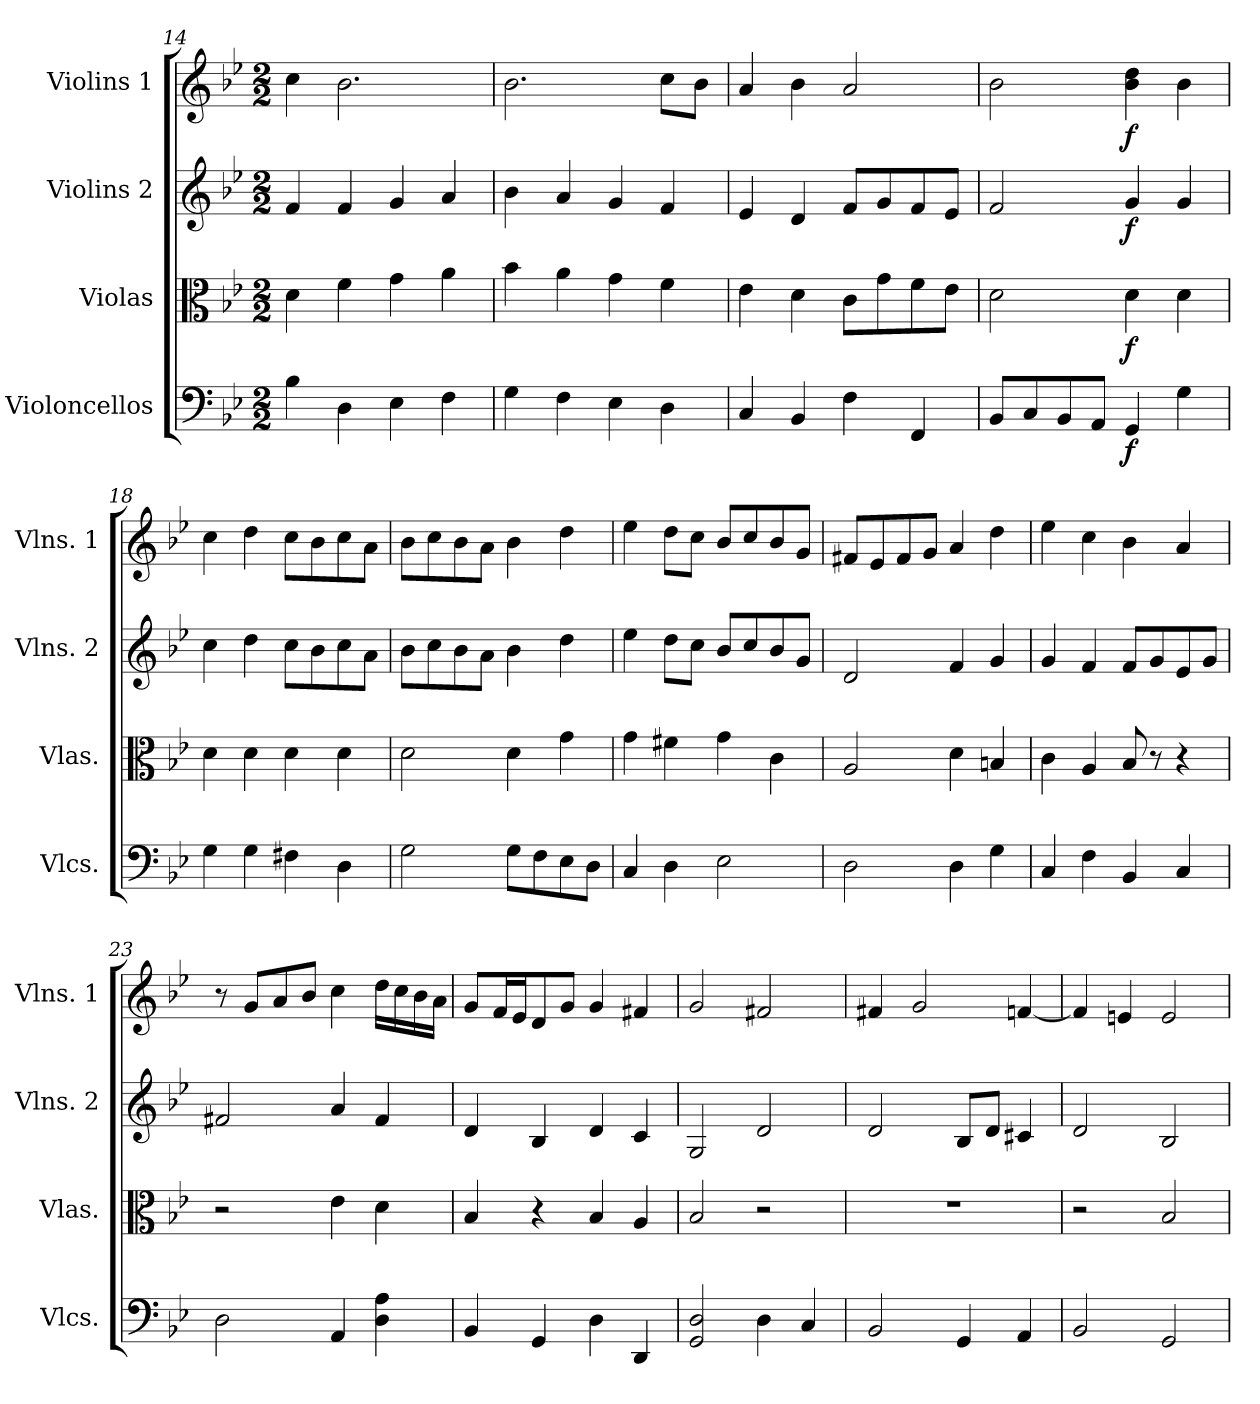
**kern	**dynam	**kern	**dynam	**kern	**dynam	**kern	**dynam
*part4	*part4	*part3	*part3	*part2	*part2	*part1	*part1
*staff4	*staff4	*staff3	*staff3	*staff2	*staff2	*staff1	*staff1
*I"Violoncellos	*	*I"Violas	*	*I"Violins 2	*	*I"Violins 1	*
*I'Vlcs.	*	*I'Vlas.	*	*I'Vlns. 2	*	*I'Vlns. 1	*
*clefF4	*	*clefC3	*	*clefG2	*	*clefG2	*
*k[b-e-]	*	*k[b-e-]	*	*k[b-e-]	*	*k[b-e-]	*
*M2/2	*	*M2/2	*	*M2/2	*	*M2/2	*
=14	=14	=14	=14	=14	=14	=14	=14
4B-\	.	4d\	.	4f/	.	4cc\	.
4D\	.	4f\	.	4f/	.	2.b-\	.
4E-\	.	4g\	.	4g/	.	.	.
4F\	.	4a\	.	4a/	.	.	.
=15	=15	=15	=15	=15	=15	=15	=15
4G\	.	4b-\	.	4b-\	.	2.b-\	.
4F\	.	4a\	.	4a/	.	.	.
4E-\	.	4g\	.	4g/	.	.	.
4D\	.	4f\	.	4f/	.	8cc\L	.
.	.	.	.	.	.	8b-\J	.
=16	=16	=16	=16	=16	=16	=16	=16
4C/	.	4e-\	.	4e-/	.	4a/	.
4BB-/	.	4d\	.	4d/	.	4b-\	.
4F\	.	8c\L	.	8f/L	.	2a/	.
.	.	8g\	.	8g/	.	.	.
4FF/	.	8f\	.	8f/	.	.	.
.	.	8e-\J	.	8e-/J	.	.	.
=17	=17	=17	=17	=17	=17	=17	=17
8BB-/L	.	2d\	.	2f/	.	2b-\	.
8C/	.	.	.	.	.	.	.
8BB-/	.	.	.	.	.	.	.
8AA/J	.	.	.	.	.	.	.
!	!LO:DY:b	!	!LO:DY:b	!	!LO:DY:b	!	!LO:DY:b
4GG/	f	4d\	f	4g/	f	4b-\ 4dd\	f
4G\	.	4d\	.	4g/	.	4b-\	.
=18	=18	=18	=18	=18	=18	=18	=18
4G\	.	4d\	.	4cc\	.	4cc\	.
4G\	.	4d\	.	4dd\	.	4dd\	.
4F#X\	.	4d\	.	8cc\L	.	8cc\L	.
.	.	.	.	8b-\	.	8b-\	.
4D\	.	4d\	.	8cc\	.	8cc\	.
.	.	.	.	8a\J	.	8a\J	.
!!LO:PB:g=z
=19	=19	=19	=19	=19	=19	=19	=19
2G\	.	2d\	.	8b-\L	.	8b-\L	.
.	.	.	.	8cc\	.	8cc\	.
.	.	.	.	8b-\	.	8b-\	.
.	.	.	.	8a\J	.	8a\J	.
8G\L	.	4d\	.	4b-\	.	4b-\	.
8F\	.	.	.	.	.	.	.
8E-\	.	4g\	.	4dd\	.	4dd\	.
8D\J	.	.	.	.	.	.	.
=20	=20	=20	=20	=20	=20	=20	=20
4C/	.	4g\	.	4ee-\	.	4ee-\	.
4D\	.	4f#X\	.	8dd\L	.	8dd\L	.
.	.	.	.	8cc\J	.	8cc\J	.
2E-\	.	4g\	.	8b-/L	.	8b-/L	.
.	.	.	.	8cc/	.	8cc/	.
.	.	4c\	.	8b-/	.	8b-/	.
.	.	.	.	8g/J	.	8g/J	.
=21	=21	=21	=21	=21	=21	=21	=21
2D\	.	2A/	.	2d/	.	8f#X/L	.
.	.	.	.	.	.	8e-/	.
.	.	.	.	.	.	8f#/	.
.	.	.	.	.	.	8g/J	.
4D\	.	4d\	.	4f/	.	4a/	.
4G\	.	4Bn/	.	4g/	.	4dd\	.
=22	=22	=22	=22	=22	=22	=22	=22
4C/	.	4c\	.	4g/	.	4ee-\	.
4F\	.	4A/	.	4f/	.	4cc\	.
4BB-/	.	8B-/	.	8f/L	.	4b-\	.
.	.	8r	.	8g/	.	.	.
4C/	.	4r	.	8e-/	.	4a/	.
.	.	.	.	8g/J	.	.	.
=23	=23	=23	=23	=23	=23	=23	=23
2D\	.	2r	.	2f#X/	.	8r	.
.	.	.	.	.	.	8g/L	.
.	.	.	.	.	.	8a/	.
.	.	.	.	.	.	8b-/J	.
4AA/	.	4e-\	.	4a/	.	4cc\	.
4D\ 4A\	.	4d\	.	4f#/	.	16dd\LL	.
.	.	.	.	.	.	16cc\	.
.	.	.	.	.	.	16b-\	.
.	.	.	.	.	.	16a\JJ	.
!!LO:LB:g=z
=24	=24	=24	=24	=24	=24	=24	=24
4BB-/	.	4B-/	.	4d/	.	8g/L	.
.	.	.	.	.	.	16f/L	.
.	.	.	.	.	.	16e-/J	.
4GG/	.	4r	.	4B-/	.	8d/	.
.	.	.	.	.	.	8g/J	.
4D\	.	4B-/	.	4d/	.	4g/	.
4DD/	.	4A/	.	4c/	.	4f#X/	.
=25	=25	=25	=25	=25	=25	=25	=25
2GG/ 2D/	.	2B-/	.	2G/	.	2g/	.
4D\	.	2r	.	2d/	.	2f#X/	.
4C/	.	.	.	.	.	.	.
=26	=26	=26	=26	=26	=26	=26	=26
2BB-/	.	1r	.	2d/	.	4f#X/	.
.	.	.	.	.	.	2g/	.
4GG/	.	.	.	8B-/L	.	.	.
.	.	.	.	8d/J	.	.	.
4AA/	.	.	.	4c#X/	.	[4fn/	.
=27	=27	=27	=27	=27	=27	=27	=27
2BB-/	.	2r	.	2d/	.	4f/]	.
.	.	.	.	.	.	4en/	.
2GG/	.	2B-/	.	2B-/	.	2e/	.
=	=	=	=	=	=	=	=
*-	*-	*-	*-	*-	*-	*-	*-
